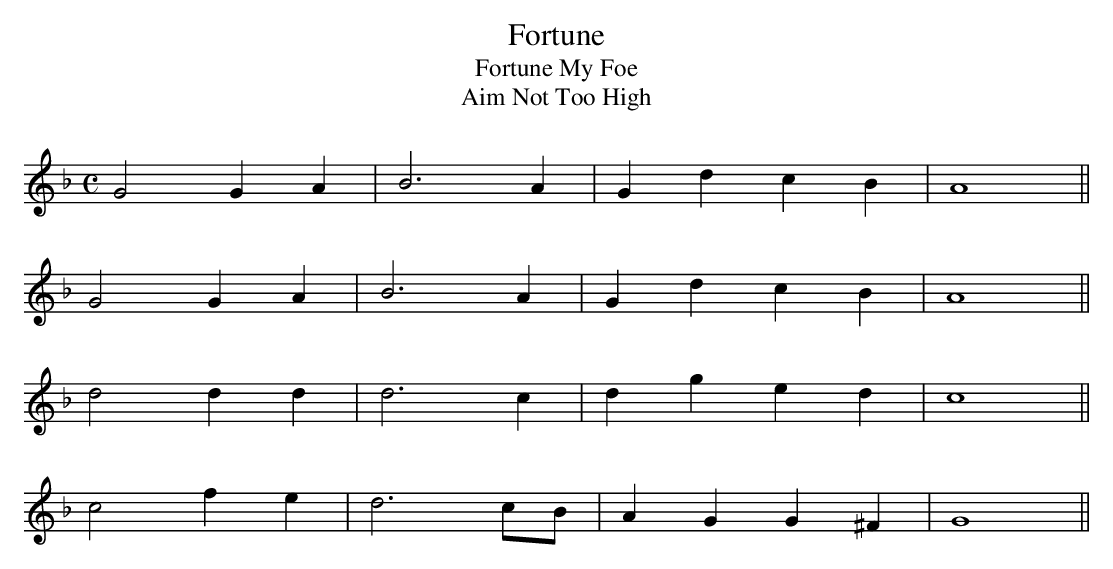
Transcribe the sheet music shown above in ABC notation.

X:1
T:Fortune
T:Fortune My Foe
T:Aim Not Too High
M:C
L:1/8
K:Gdor
G4 G2A2|B6 A2|G2d2c2B2|A8||
G4 G2A2|B6A2|G2d2c2B2|A8||
d4 d2d2|d6 c2|d2g2e2d2|c8||
c4 f2e2|d6 cB|A2G2G2^F2|G8||
